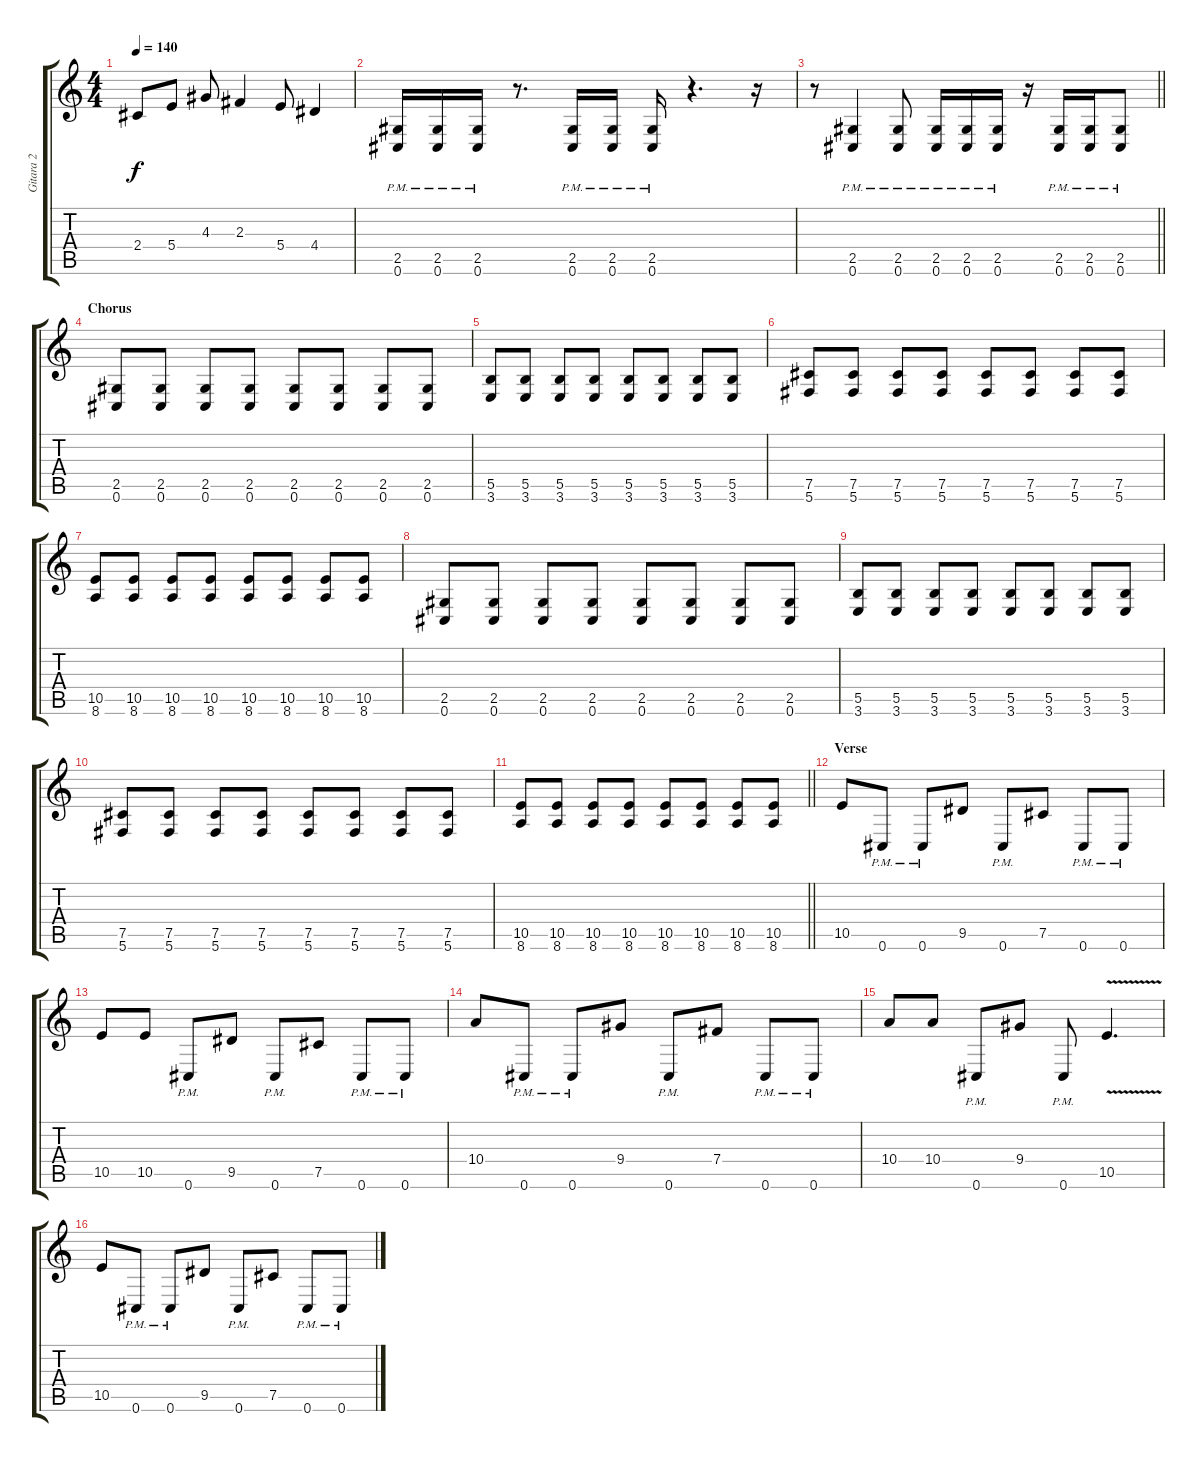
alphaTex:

\track ("Gitara 2" "Gitara 2") {instrument distortionguitar}
\staff {score tabs}
\tuning (Db4 Ab3 E3 B2 Gb2 Db2) {hide}
\ts (4 4)
\tempo 140
\clef g2
\ks c
2.4.8{dy f} 5.4.8 4.3.8 2.3.4 5.4.8 4.4.4 |
(2.5{pm} 0.6{pm}).16 (2.5{pm} 0.6{pm}).16 (2.5{pm} 0.6{pm}).16 r.8{d} (2.5{pm} 0.6{pm}).16 (2.5{pm} 0.6{pm}).16 (2.5{pm} 0.6{pm}).16 r.4{d} r.16 |
\barLineRight lightlight
r.8 (2.5{pm} 0.6{pm}).4 (2.5{pm} 0.6{pm}).8 (2.5{pm} 0.6{pm}).16 (2.5{pm} 0.6{pm}).16 (2.5{pm} 0.6{pm}).16 r.16 (2.5{pm} 0.6{pm}).16 (2.5{pm} 0.6{pm}).16 (2.5{pm} 0.6{pm}).8 |
\section ("" "Chorus")
(2.5 0.6).8 (2.5 0.6).8 (2.5 0.6).8 (2.5 0.6).8 (2.5 0.6).8 (2.5 0.6).8 (2.5 0.6).8 (2.5 0.6).8 |
(5.5 3.6).8 (5.5 3.6).8 (5.5 3.6).8 (5.5 3.6).8 (5.5 3.6).8 (5.5 3.6).8 (5.5 3.6).8 (5.5 3.6).8 |
(7.5 5.6).8 (7.5 5.6).8 (7.5 5.6).8 (7.5 5.6).8 (7.5 5.6).8 (7.5 5.6).8 (7.5 5.6).8 (7.5 5.6).8 |
(10.5 8.6).8 (10.5 8.6).8 (10.5 8.6).8 (10.5 8.6).8 (10.5 8.6).8 (10.5 8.6).8 (10.5 8.6).8 (10.5 8.6).8 |
(2.5 0.6).8 (2.5 0.6).8 (2.5 0.6).8 (2.5 0.6).8 (2.5 0.6).8 (2.5 0.6).8 (2.5 0.6).8 (2.5 0.6).8 |
(5.5 3.6).8 (5.5 3.6).8 (5.5 3.6).8 (5.5 3.6).8 (5.5 3.6).8 (5.5 3.6).8 (5.5 3.6).8 (5.5 3.6).8 |
(7.5 5.6).8 (7.5 5.6).8 (7.5 5.6).8 (7.5 5.6).8 (7.5 5.6).8 (7.5 5.6).8 (7.5 5.6).8 (7.5 5.6).8 |
\barLineRight lightlight
(10.5 8.6).8 (10.5 8.6).8 (10.5 8.6).8 (10.5 8.6).8 (10.5 8.6).8 (10.5 8.6).8 (10.5 8.6).8 (10.5 8.6).8 |
\section ("" "Verse")
10.5.8 0.6{pm}.8 0.6{pm}.8 9.5.8 0.6{pm}.8 7.5.8 0.6{pm}.8 0.6{pm}.8 |
10.5.8 10.5.8 0.6{pm}.8 9.5.8 0.6{pm}.8 7.5.8 0.6{pm}.8 0.6{pm}.8 |
10.4.8 0.6{pm}.8 0.6{pm}.8 9.4.8 0.6{pm}.8 7.4.8 0.6{pm}.8 0.6{pm}.8 |
10.4.8 10.4.8 0.6{pm}.8 9.4.8 0.6{pm}.8 10.5{v}.4{d} |
10.5.8 0.6{pm}.8 0.6{pm}.8 9.5.8 0.6{pm}.8 7.5.8 0.6{pm}.8 0.6{pm}.8
